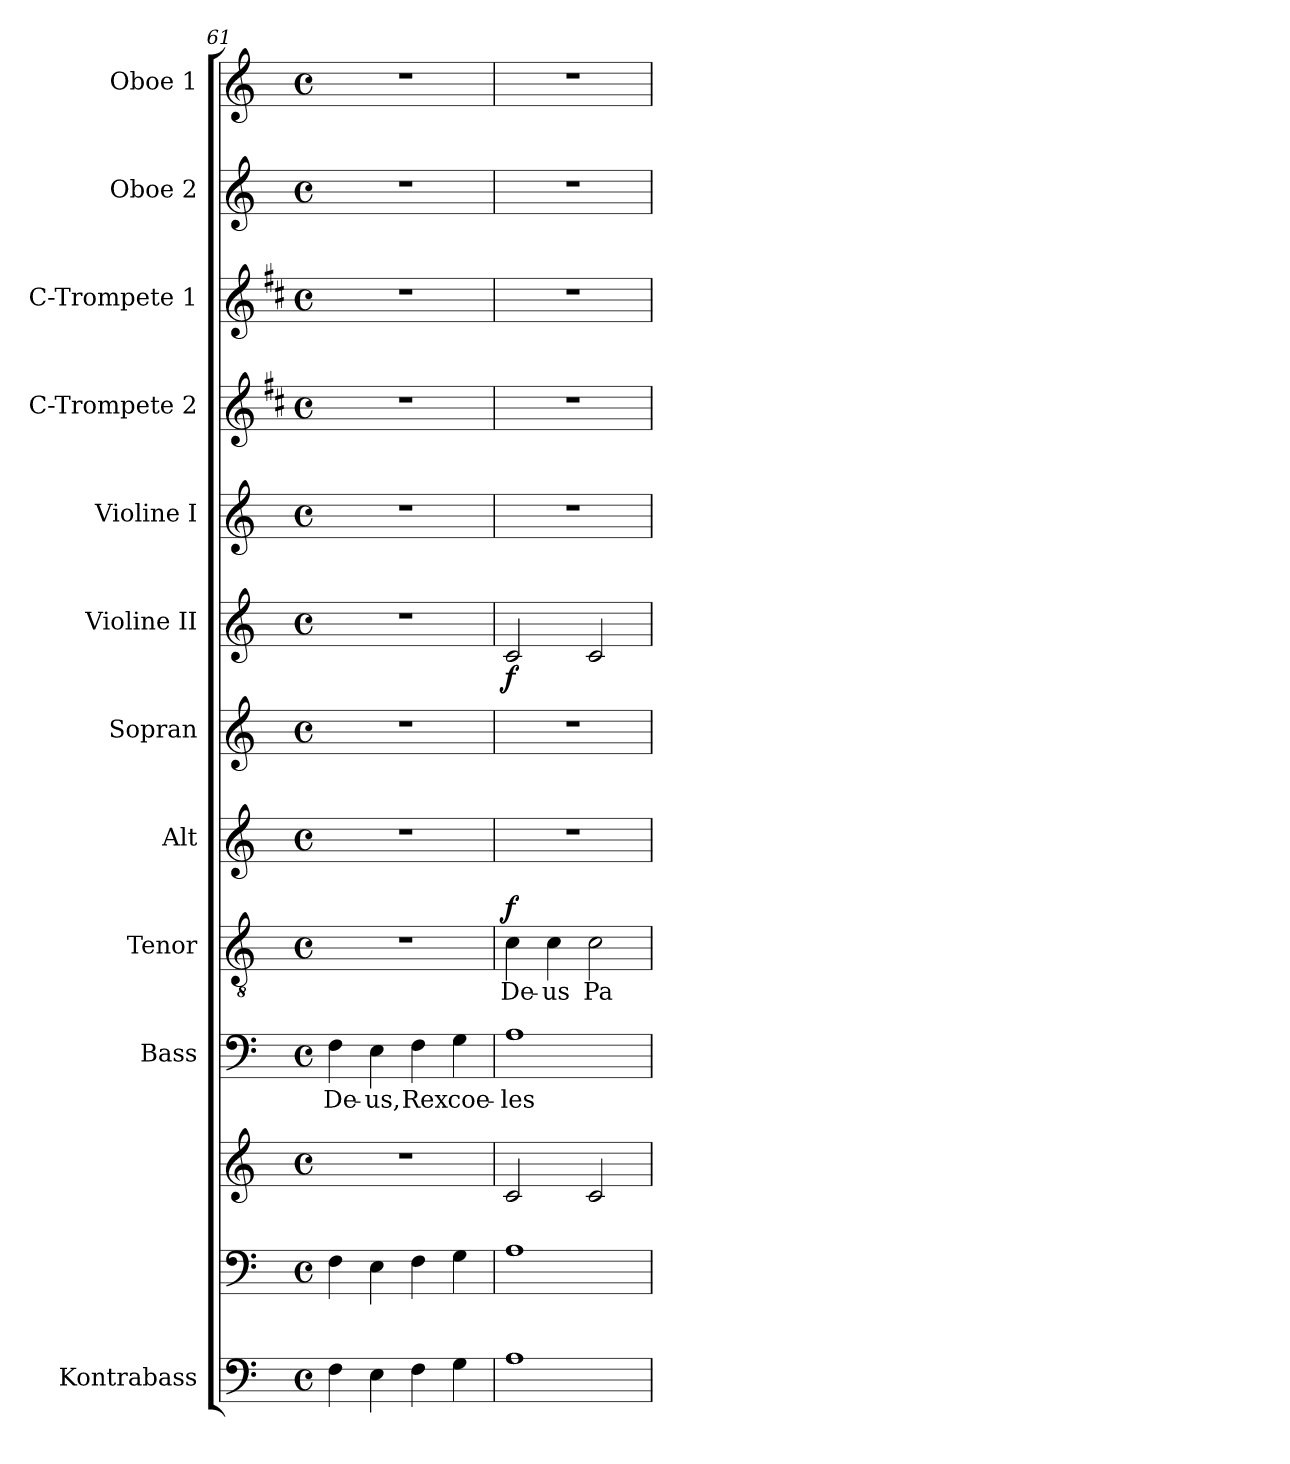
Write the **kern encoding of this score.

**kern	**kern	**kern	**kern	**text	**kern	**text	**dynam	**kern	**kern	**kern	**dynam	**kern	**kern	**kern	**kern	**kern
*part12	*part11	*part11	*part10	*part10	*part9	*part9	*part9	*part8	*part7	*part6	*part6	*part5	*part4	*part3	*part2	*part1
*staff13	*staff12	*staff11	*staff10	*staff10	*staff9	*staff9	*staff9	*staff8	*staff7	*staff6	*staff6	*staff5	*staff4	*staff3	*staff2	*staff1
*I"Kontrabass	*	*	*I"Bass	*	*I"Tenor	*	*	*I"Alt	*I"Sopran	*I"Violine II	*	*I"Violine I	*I"C-Trompete 2	*I"C-Trompete 1	*I"Oboe 2	*I"Oboe 1
*I'Kb.	*	*	*I'B.	*	*I'T.	*	*	*I'A.	*I'S.	*I'Vl. II	*	*I'Vl. I	*I'C Trp. 2	*I'C Trp. 1	*I'Ob. 2	*I'Ob. 1
*clefF4	*clefF4	*clefG2	*clefF4	*	*clefGv2	*	*	*clefG2	*clefG2	*clefG2	*	*clefG2	*clefG2	*clefG2	*clefG2	*clefG2
*ITrd7c12	*	*	*	*	*	*	*	*	*	*	*	*	*ITrd1c2	*ITrd1c2	*	*
*k[]	*k[]	*k[]	*k[]	*	*k[]	*	*	*k[]	*k[]	*k[]	*	*k[]	*k[]	*k[]	*k[]	*k[]
*C:	*C:	*C:	*C:	*	*C:	*	*	*C:	*C:	*C:	*	*C:	*C:	*C:	*C:	*C:
*M4/4	*M4/4	*M4/4	*M4/4	*	*M4/4	*	*	*M4/4	*M4/4	*M4/4	*	*M4/4	*M4/4	*M4/4	*M4/4	*M4/4
*met(c)	*met(c)	*met(c)	*met(c)	*	*met(c)	*	*	*met(c)	*met(c)	*met(c)	*	*met(c)	*met(c)	*met(c)	*met(c)	*met(c)
=61	=61	=61	=61	=61	=61	=61	=61	=61	=61	=61	=61	=61	=61	=61	=61	=61
!	!	!	!	!LO:LY:b	!	!	!	!	!	!	!	!	!	!	!	!
4FF\	4F\	1r	4F\	De-	1r	.	.	1r	1r	1r	.	1r	1r	1r	1r	1r
!	!	!	!	!LO:LY:b	!	!	!	!	!	!	!	!	!	!	!	!
4EE\	4E\	.	4E\	-us,	.	.	.	.	.	.	.	.	.	.	.	.
!	!	!	!	!LO:LY:b	!	!	!	!	!	!	!	!	!	!	!	!
4FF\	4F\	.	4F\	Rex	.	.	.	.	.	.	.	.	.	.	.	.
!	!	!	!	!LO:LY:b	!	!	!	!	!	!	!	!	!	!	!	!
4GG\	4G\	.	4G\	coe-	.	.	.	.	.	.	.	.	.	.	.	.
=62	=62	=62	=62	=62	=62	=62	=62	=62	=62	=62	=62	=62	=62	=62	=62	=62
!	!	!	!	!LO:LY:b	!	!LO:LY:b	!LO:DY:a	!	!	!	!LO:DY:b	!	!	!	!	!
1AA	1A	2c/	1A	-les-	4c\	De-	f	1r	1r	2c/	f	1r	1r	1r	1r	1r
!	!	!	!	!	!	!LO:LY:b	!	!	!	!	!	!	!	!	!	!
.	.	.	.	.	4c\	-us	.	.	.	.	.	.	.	.	.	.
!	!	!	!	!	!	!LO:LY:b	!	!	!	!	!	!	!	!	!	!
.	.	2c/	.	.	2c\	Pa-	.	.	.	2c/	.	.	.	.	.	.
=	=	=	=	=	=	=	=	=	=	=	=	=	=	=	=	=
*-	*-	*-	*-	*-	*-	*-	*-	*-	*-	*-	*-	*-	*-	*-	*-	*-
